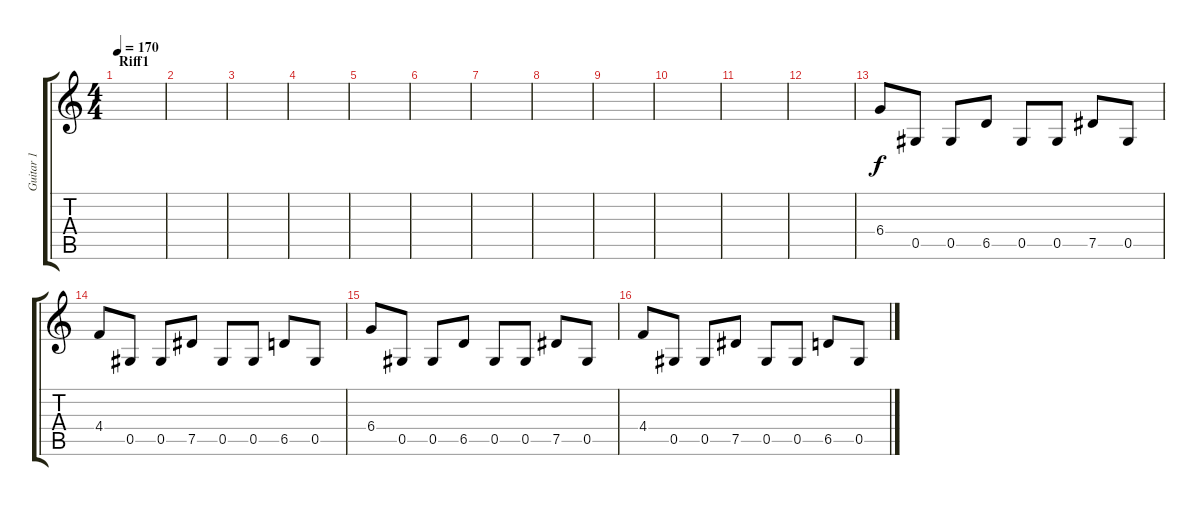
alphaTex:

\track ("Guitar 1" "Guitar 1") {instrument distortionguitar}
\staff {score tabs}
\tuning (Eb4 Bb3 Gb3 Db3 Ab2 Eb2) {hide}
\ts (4 4)
\section ("" "Riff1")
\tempo 170
\clef g2
\ks c
|
|
|
|
|
|
|
|
|
|
|
|
6.4.8 0.5.8 0.5.8 6.5.8 0.5.8 0.5.8 7.5.8 0.5.8 |
4.4.8 0.5.8 0.5.8 7.5.8 0.5.8 0.5.8 6.5.8 0.5.8 |
6.4.8 0.5.8 0.5.8 6.5.8 0.5.8 0.5.8 7.5.8 0.5.8 |
4.4.8 0.5.8 0.5.8 7.5.8 0.5.8 0.5.8 6.5.8 0.5.8
